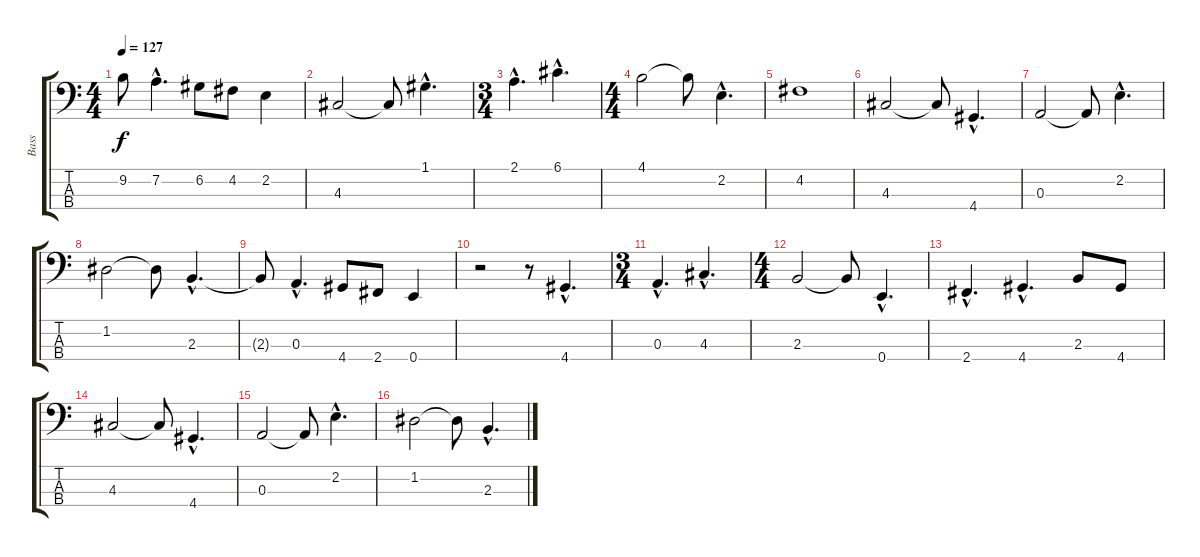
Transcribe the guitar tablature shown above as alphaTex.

\track ("Bass" "Bass") {instrument electricbassfinger}
\staff {score tabs}
\tuning (G2 D2 A1 E1) {hide}
\ts (4 4)
\tempo 127
\clef f4
\ks c
9.2{t}.8{dy f} 7.2{hac}.4{d} 6.2.8 4.2.8 2.2.4 |
4.3.2 4.3{t}.8 1.1{hac}.4{d} |
\ts (3 4)
2.1{hac}.4{d} 6.1{hac}.4{d} |
\ts (4 4)
4.1.2 4.1{t}.8 2.2{hac}.4{d} |
4.2.1 |
4.3.2 4.3{t}.8 4.4{hac}.4{d} |
0.3.2 0.3{t}.8 2.2{hac}.4{d} |
1.2.2 1.2{t}.8 2.3{hac}.4{d} |
2.3{t}.8 0.3{hac}.4{d} 4.4.8 2.4.8 0.4.4 |
r.2 r.8 4.4{hac}.4{d} |
\ts (3 4)
0.3{hac}.4{d} 4.3{hac}.4{d} |
\ts (4 4)
2.3.2 2.3{t}.8 0.4{hac}.4{d} |
2.4{hac}.4{d} 4.4{hac}.4{d} 2.3.8 4.4.8 |
4.3.2 4.3{t}.8 4.4{hac}.4{d} |
0.3.2 0.3{t}.8 2.2{hac}.4{d} |
1.2.2 1.2{t}.8 2.3{hac}.4{d}
